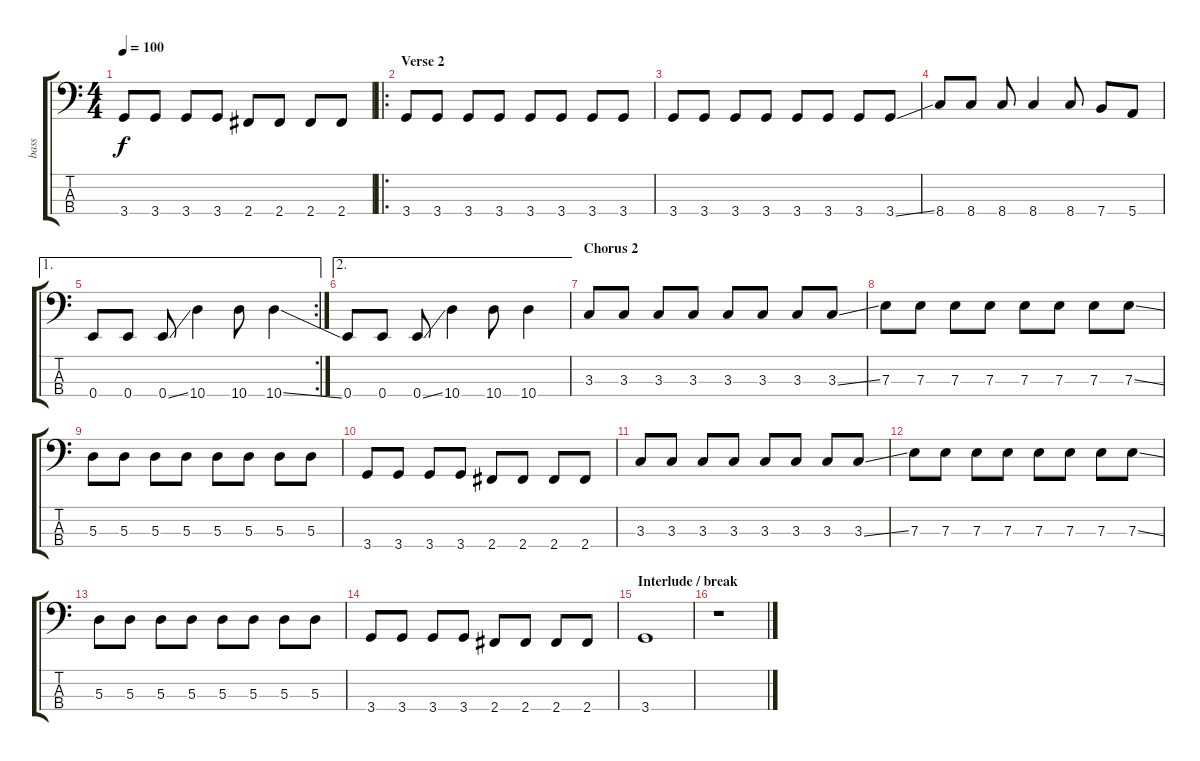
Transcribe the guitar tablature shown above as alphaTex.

\track ("bass" "bass") {instrument electricbassfinger}
\staff {score tabs}
\tuning (G2 D2 A1 E1) {hide}
\ts (4 4)
\tempo 100
\clef f4
\ks c
3.4.8{dy f} 3.4.8 3.4.8 3.4.8 2.4.8 2.4.8 2.4.8 2.4.8 |
\ro
\section ("" "Verse 2")
3.4.8 3.4.8 3.4.8 3.4.8 3.4.8 3.4.8 3.4.8 3.4.8 |
3.4.8 3.4.8 3.4.8 3.4.8 3.4.8 3.4.8 3.4.8 3.4{ss}.8 |
8.4.8 8.4.8 8.4.8 8.4.4 8.4.8 7.4.8 5.4.8 |
\ae 1
\rc 2
0.4.8 0.4.8 0.4{ss}.8 10.4.4 10.4.8 10.4{ss}.4 |
\ae 2
0.4.8 0.4.8 0.4{ss}.8 10.4.4 10.4.8 10.4.4 |
\section ("" "Chorus 2")
3.3.8 3.3.8 3.3.8 3.3.8 3.3.8 3.3.8 3.3.8 3.3{ss}.8 |
7.3.8 7.3.8 7.3.8 7.3.8 7.3.8 7.3.8 7.3.8 7.3{ss}.8 |
5.3.8 5.3.8 5.3.8 5.3.8 5.3.8 5.3.8 5.3.8 5.3.8 |
3.4.8 3.4.8 3.4.8 3.4.8 2.4.8 2.4.8 2.4.8 2.4.8 |
3.3.8 3.3.8 3.3.8 3.3.8 3.3.8 3.3.8 3.3.8 3.3{ss}.8 |
7.3.8 7.3.8 7.3.8 7.3.8 7.3.8 7.3.8 7.3.8 7.3{ss}.8 |
5.3.8 5.3.8 5.3.8 5.3.8 5.3.8 5.3.8 5.3.8 5.3.8 |
3.4.8 3.4.8 3.4.8 3.4.8 2.4.8 2.4.8 2.4.8 2.4.8 |
\section ("" "Interlude / break")
3.4.1 |
r.1
